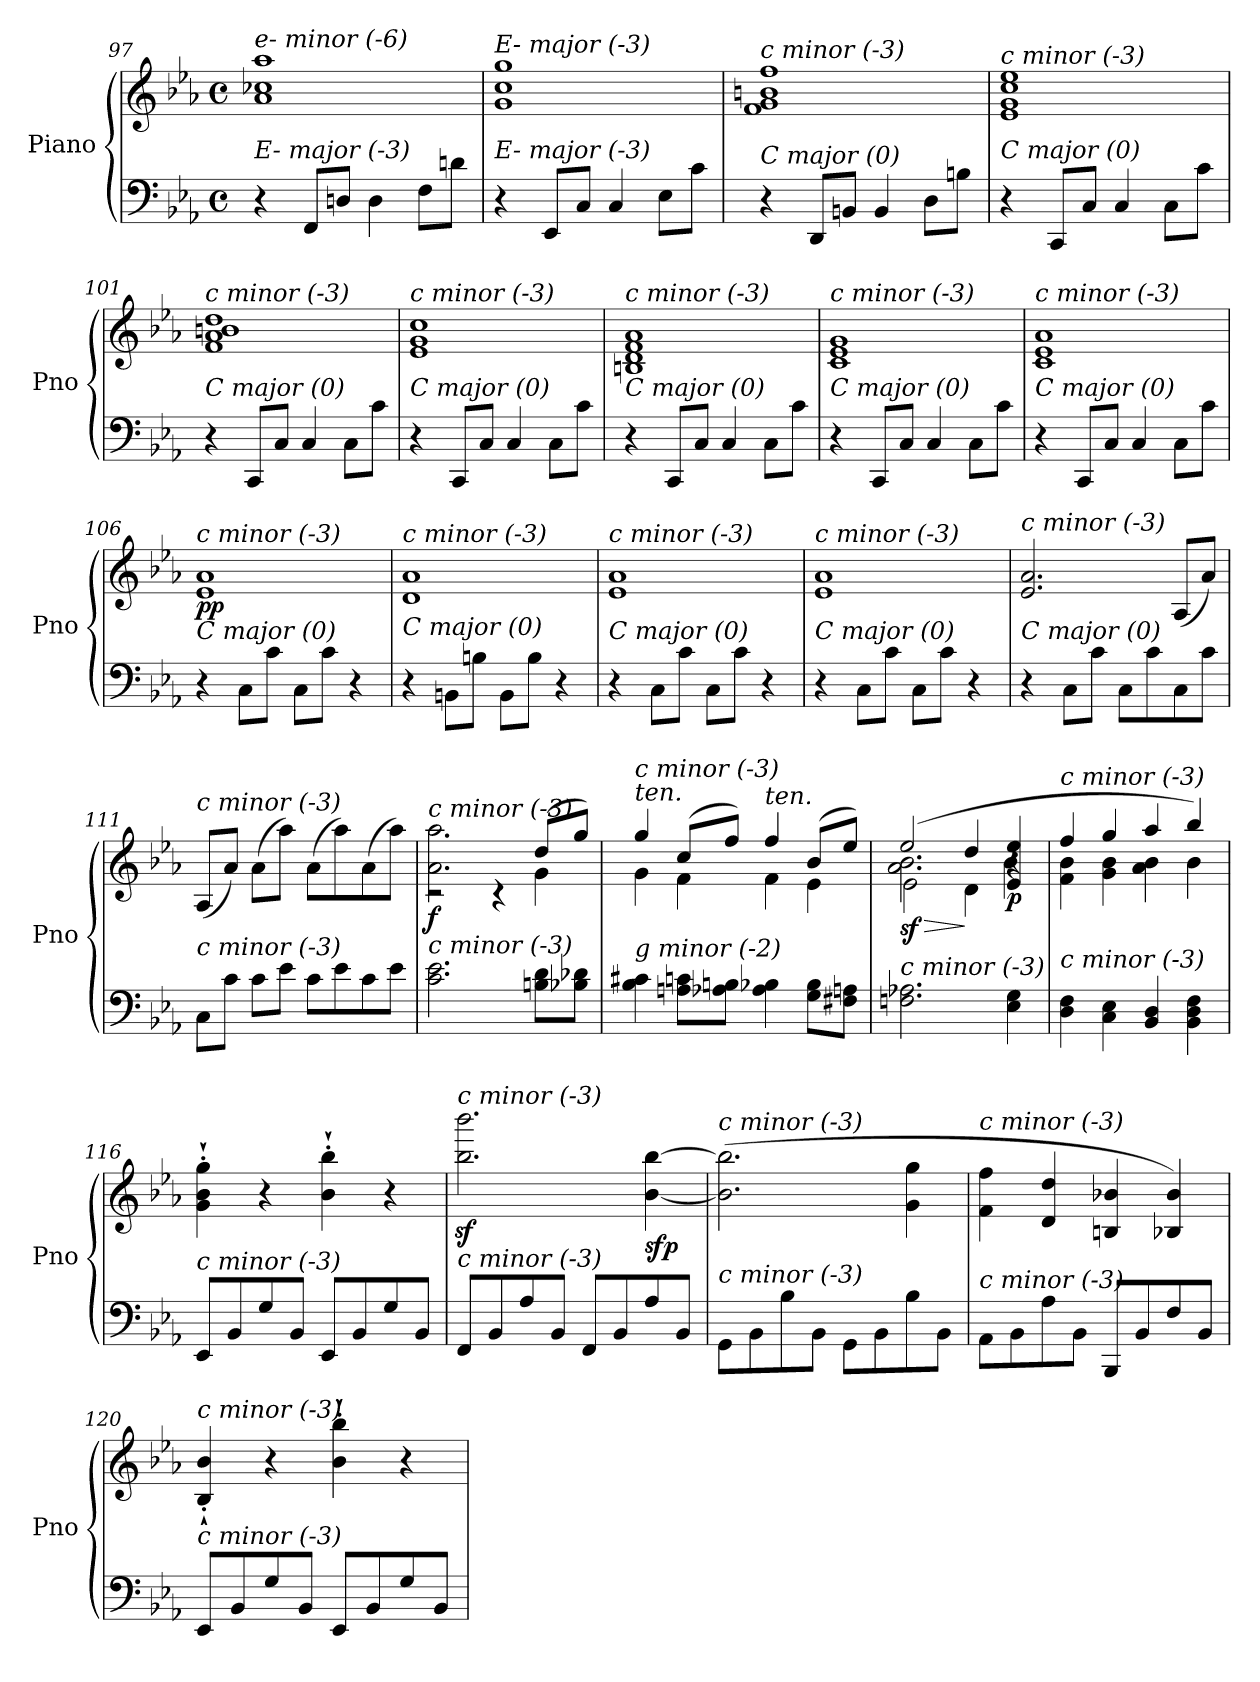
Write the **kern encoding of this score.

**kern	**kern	**dynam
*part1	*part1	*part1
*staff2	*staff1	*staff1/2
*I"Piano	*	*
*I'Pno	*	*
*clefF4	*clefG2	*
*k[b-e-a-]	*k[b-e-a-]	*
*M4/4	*M4/4	*
*met(c)	*met(c)	*
=97	=97	=97
!	!LO:TX:i:t=e- minor (-6)	!
!LO:TX:i:t=E- major (-3)	!	!
4r	1a- 1cc-Xi 1aa-	.
8FF/L	.	.
8Dn/J	.	.
4D\	.	.
8F\L	.	.
8dn\J	.	.
=98	=98	=98
!	!LO:TX:i:t=E- major (-3)	!
!LO:TX:i:t=E- major (-3)	!	!
4r	1g 1cc 1gg	.
8EE-/L	.	.
8C/J	.	.
4C/	.	.
8E-\L	.	.
8c\J	.	.
!!LO:LB:g=z
=99	=99	=99
!	!LO:TX:i:t=c minor (-3)	!
!LO:TX:i:t=C major (0)	!	!
4r	1f 1g 1bn 1ff	.
8DD/L	.	.
8BBn/J	.	.
4BB/	.	.
8D\L	.	.
8Bn\J	.	.
=100	=100	=100
!	!LO:TX:i:t=c minor (-3)	!
!LO:TX:i:t=C major (0)	!	!
4r	1e- 1g 1cc 1ee-	.
8CC/L	.	.
8C/J	.	.
4C/	.	.
8C\L	.	.
8c\J	.	.
=101	=101	=101
!	!LO:TX:i:t=c minor (-3)	!
!LO:TX:i:t=C major (0)	!	!
4r	1f 1a- 1bn 1dd	.
8CC/L	.	.
8C/J	.	.
4C/	.	.
8C\L	.	.
8c\J	.	.
=102	=102	=102
!	!LO:TX:i:t=c minor (-3)	!
!LO:TX:i:t=C major (0)	!	!
4r	1e- 1g 1cc	.
8CC/L	.	.
8C/J	.	.
4C/	.	.
8C\L	.	.
8c\J	.	.
=103	=103	=103
!	!LO:TX:i:t=c minor (-3)	!
!LO:TX:i:t=C major (0)	!	!
4r	1Bn 1d 1f 1a-	.
8CC/L	.	.
8C/J	.	.
4C/	.	.
8C\L	.	.
8c\J	.	.
=104	=104	=104
!	!LO:TX:i:t=c minor (-3)	!
!LO:TX:i:t=C major (0)	!	!
4r	1c 1e- 1g	.
8CC/L	.	.
8C/J	.	.
4C/	.	.
8C\L	.	.
8c\J	.	.
!!LO:LB:g=z
=105	=105	=105
!	!LO:TX:i:t=c minor (-3)	!
!LO:TX:i:t=C major (0)	!	!
4r	1c 1e- 1a-	.
8CC/L	.	.
8C/J	.	.
4C/	.	.
8C\L	.	.
8c\J	.	.
=106	=106	=106
!	!LO:TX:i:t=c minor (-3)	!
!LO:TX:i:t=C major (0)	!	!
!	!	!LO:DY:b
4r	1e- 1a-	pp
8C\L	.	.
8c\J	.	.
8C\L	.	.
8c\J	.	.
4r	.	.
=107	=107	=107
!	!LO:TX:i:t=c minor (-3)	!
!LO:TX:i:t=C major (0)	!	!
4r	1d 1a-	.
8BBn\L	.	.
8Bn\J	.	.
8BB\L	.	.
8B\J	.	.
4r	.	.
=108	=108	=108
!	!LO:TX:i:t=c minor (-3)	!
!LO:TX:i:t=C major (0)	!	!
4r	1e- 1a-	.
8C\L	.	.
8c\J	.	.
8C\L	.	.
8c\J	.	.
4r	.	.
=109	=109	=109
!	!LO:TX:i:t=c minor (-3)	!
!LO:TX:i:t=C major (0)	!	!
4r	1e- 1a-	.
8C\L	.	.
8c\J	.	.
8C\L	.	.
8c\J	.	.
4r	.	.
=110	=110	=110
!	!LO:TX:i:t=c minor (-3)	!
!LO:TX:i:t=C major (0)	!	!
!	!	!LO:DY:b
4r	2.e-/ 2.a-/	other-dynamics
8C\L	.	.
8c\J	.	.
8C\L	.	.
8c\	.	.
8C\	(<8A-/L	.
8c\J	8a-/J)	.
!!LO:LB:g=z
=111	=111	=111
!	!LO:TX:i:t=c minor (-3)	!
!LO:TX:i:t=c minor (-3)	!	!
8C\L	(<8A-/L	.
8c\J	8a-/J)	.
8c\L	(>8a-\L	.
8e-\J	8aa-\J)	.
8c\L	(>8a-\L	.
8e-\	8aa-\)	.
8c\	(>8a-\	.
8e-\J	8aa-\J)	.
=112	=112	=112
*	*^	*
!	!LO:TX:i:t=c minor (-3)	!	!
!LO:TX:i:t=c minor (-3)	!	!	!
!	!	!	!LO:DY:b
2.c\ 2.e-\	2.a-\ 2.aa-\	2r	f
.	.	4r	.
8Bn\ 8d\L	(>8dd/L	4g\	.
8B-X\ 8d-X\J	8gg/J)	.	.
=113	=113	=113	=113
!	!LO:TX:a:i:t=ten.	!	!
!	!LO:TX:i:t=c minor (-3)	!	!
!LO:TX:i:t=g minor (-2)	!	!	!
4B-\ 4c#Xi\	4gg/	4g\	.
8An\ 8c\L	(>8cc/L	4f\	.
8A-X\ 8Bni\J	8ff/J)	.	.
!	!LO:TX:a:i:t=ten.	!	!
4A-\ 4B-i\	4ff/	4f\	.
8G\ 8B-\L	(>8b-/L	4e-\	.
8F#X\ 8An\J	8ee-/J)	.	.
*	*v	*v	*
=114	=114	=114
!	!LO:TX:i:t=c minor (-3)	!
!LO:TX:i:t=c minor (-3)	!	!
!	!	!LO:HP:b
*	*^	*
*	*	*^	*
!	!	!	!	!LO:DY:n=1:b
2.Fn\ 2.A-X\	(>2ee-/	2.a-\ 2.b-\	2e-\	> sf
.	4dd/	.	4d\	]
!	!	!	!	!LO:DY:n=2:b
4E-\ 4G\	4e-/ 4ee-/	4b-\	4r	p
=115	=115	=115	=115	=115
!	!LO:TX:i:t=c minor (-3)	!	!	!
!LO:TX:i:t=c minor (-3)	!	!	!	!
*	*	*v	*v	*
4D\ 4F\	4ff/	4f\ 4b-\	.
4C\ 4E-\	4gg/	4g\ 4b-\	.
4BB-/ 4D/	4aa-/	4a-\ 4b-\	.
4BB-\ 4D\ 4F\	4bb-/)	4b-\	.
!!LO:LB:g=z
=116	=116	=116	=116
!	!LO:TX:i:t=c minor (-3)	!	!
!LO:TX:i:t=c minor (-3)	!	!	!
!	!	!	!LO:DY:b
*	*v	*v	*
8EE-/L	4g\'` 4b-\'` 4gg\'`	other-dynamics
8BB-/	.	.
8G/	4r	.
8BB-/J	.	.
8EE-/L	4b-\'` 4bb-\'`	.
8BB-/	.	.
8G/	4r	.
8BB-/J	.	.
=117	=117	=117
!	!LO:TX:i:t=c minor (-3)	!
!LO:TX:i:t=c minor (-3)	!	!
8FF/L	2.bb-\z< 2.bbb-\z<	.
8BB-/	.	.
8A-/	.	.
8BB-/J	.	.
8FF/L	.	.
8BB-/	.	.
!	!	!LO:DY:b
8A-/	[4b-\ [4bb-\	sfp
8BB-/J	.	.
=118	=118	=118
!	!LO:TX:i:t=c minor (-3)	!
!LO:TX:i:t=c minor (-3)	!	!
8GG\L	(>2.b-\] 2.bb-\]	.
8BB-\	.	.
8B-\	.	.
8BB-\J	.	.
8GG\L	.	.
8BB-\	.	.
8B-\	4g\ 4gg\	.
8BB-\J	.	.
=119	=119	=119
!	!LO:TX:i:t=c minor (-3)	!
!LO:TX:i:t=c minor (-3)	!	!
8AA-\L	4f\ 4ff\	.
8BB-\	.	.
8A-\	4d/ 4dd/	.
8BB-\J	.	.
8BBB-/L	4Bni/ 4b-Xi/	.
8BB-/	.	.
8F/	4B-/ 4b-/)	.
8BB-/J	.	.
=120	=120	=120
!	!LO:TX:i:t=c minor (-3)	!
!LO:TX:i:t=c minor (-3)	!	!
!	!	!LO:DY:b
8EE-/L	4B-/'` 4b-/'`	other-dynamics
8BB-/	.	.
8G/	4r	.
8BB-/J	.	.
8EE-/L	4b-\'` 4bb-\'`	.
8BB-/	.	.
8G/	4r	.
8BB-/J	.	.
=	=	=
*-	*-	*-
